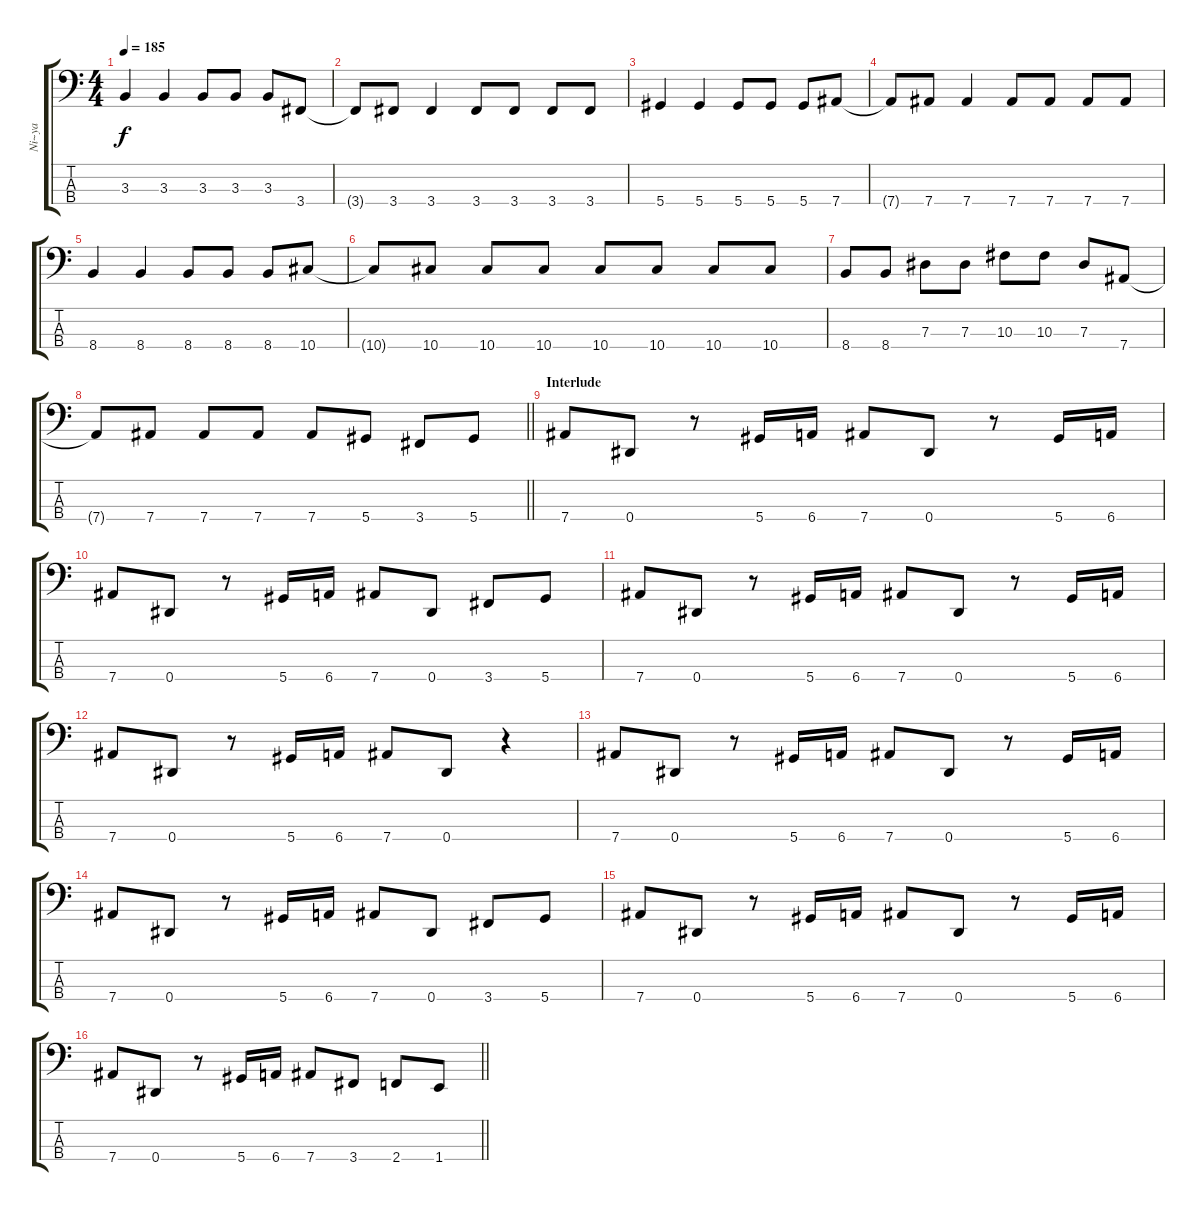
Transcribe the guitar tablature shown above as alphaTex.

\track ("Ni~ya" "Ni~ya") {instrument electricbasspick}
\staff {score tabs}
\tuning (Gb2 Db2 Ab1 Eb1) {hide}
\ts (4 4)
\tempo 185
\clef f4
\ks c
3.3.4{dy f} 3.3.4 3.3.8 3.3.8 3.3.8 3.4.8 |
3.4{t}.8 3.4.8 3.4.4 3.4.8 3.4.8 3.4.8 3.4.8 |
5.4.4 5.4.4 5.4.8 5.4.8 5.4.8 7.4.8 |
7.4{t}.8 7.4.8 7.4.4 7.4.8 7.4.8 7.4.8 7.4.8 |
8.4.4 8.4.4 8.4.8 8.4.8 8.4.8 10.4.8 |
10.4{t}.8 10.4.8 10.4.8 10.4.8 10.4.8 10.4.8 10.4.8 10.4.8 |
8.4.8 8.4.8 7.3.8 7.3.8 10.3.8 10.3.8 7.3.8 7.4.8 |
\barLineRight lightlight
7.4{t}.8 7.4.8 7.4.8 7.4.8 7.4.8 5.4.8 3.4.8 5.4.8 |
\section ("" "Interlude")
7.4.8 0.4.8 r.8 5.4.16 6.4.16 7.4.8 0.4.8 r.8 5.4.16 6.4.16 |
7.4.8 0.4.8 r.8 5.4.16 6.4.16 7.4.8 0.4.8 3.4.8 5.4.8 |
7.4.8 0.4.8 r.8 5.4.16 6.4.16 7.4.8 0.4.8 r.8 5.4.16 6.4.16 |
7.4.8 0.4.8 r.8 5.4.16 6.4.16 7.4.8 0.4.8 r.4 |
7.4.8 0.4.8 r.8 5.4.16 6.4.16 7.4.8 0.4.8 r.8 5.4.16 6.4.16 |
7.4.8 0.4.8 r.8 5.4.16 6.4.16 7.4.8 0.4.8 3.4.8 5.4.8 |
7.4.8 0.4.8 r.8 5.4.16 6.4.16 7.4.8 0.4.8 r.8 5.4.16 6.4.16 |
\barLineRight lightlight
7.4.8 0.4.8 r.8 5.4.16 6.4.16 7.4.8 3.4.8 2.4.8 1.4.8
